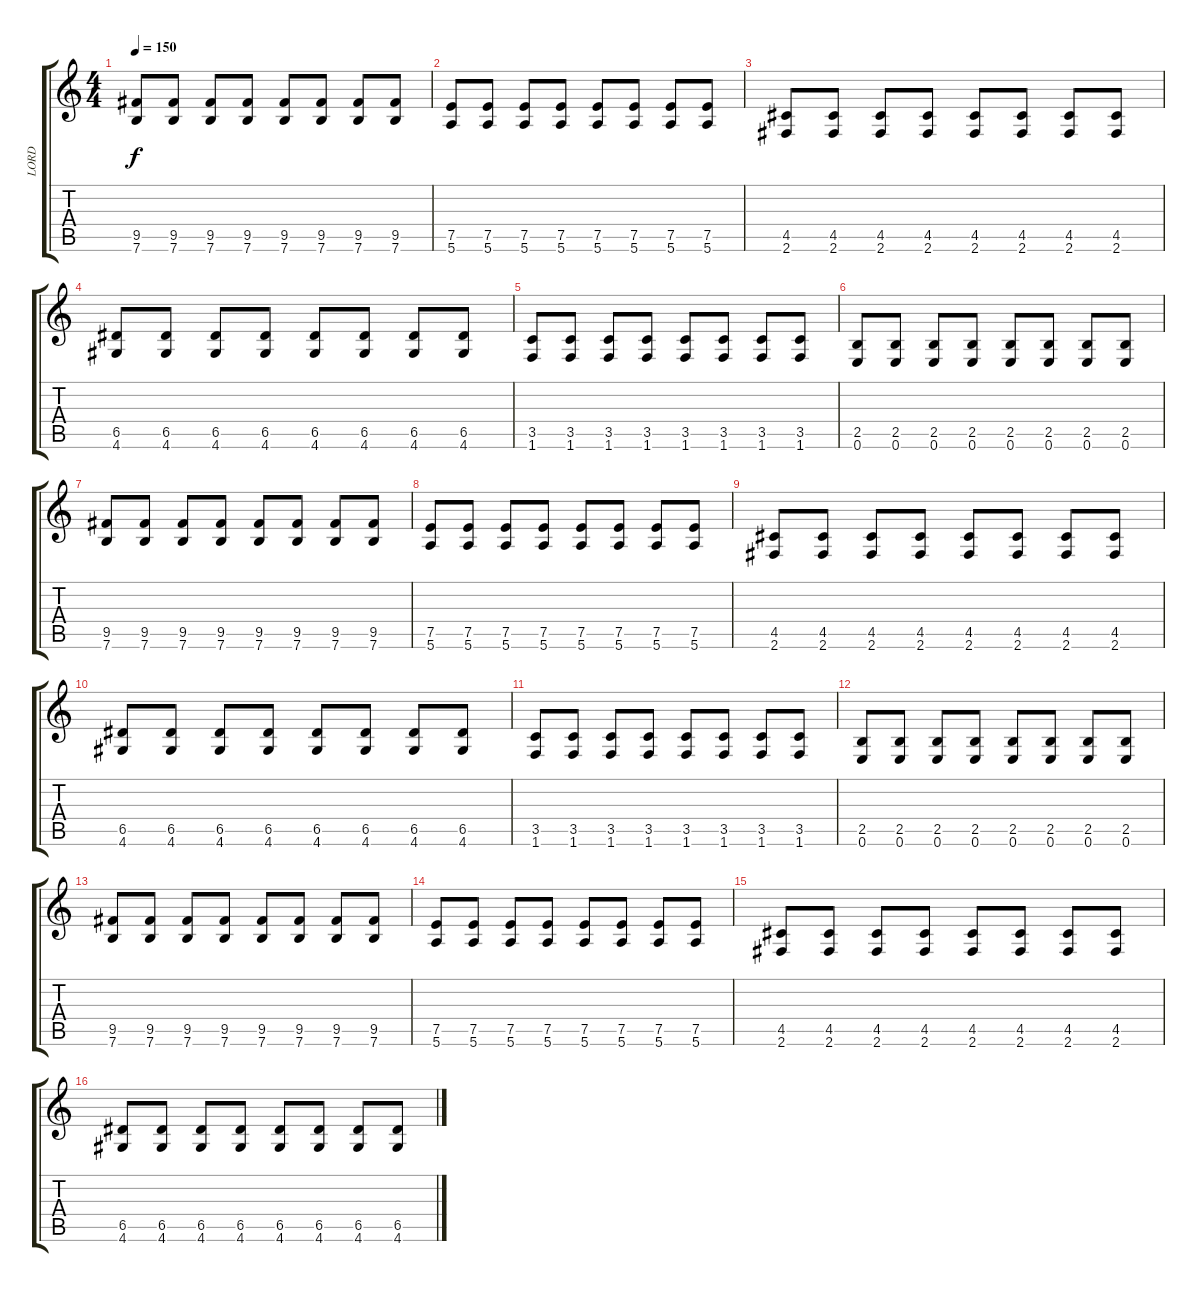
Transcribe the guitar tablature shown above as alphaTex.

\track ("LORD" "LORD") {instrument distortionguitar}
\staff {score tabs}
\tuning (E4 B3 G3 D3 A2 E2) {hide}
\ts (4 4)
\tempo 150
\clef g2
\ks c
(9.5 7.6).8{dy f instrument distortionguitar} (9.5 7.6).8 (9.5 7.6).8 (9.5 7.6).8 (9.5 7.6).8 (9.5 7.6).8 (9.5 7.6).8 (9.5 7.6).8 |
(7.5 5.6).8 (7.5 5.6).8 (7.5 5.6).8 (7.5 5.6).8 (7.5 5.6).8 (7.5 5.6).8 (7.5 5.6).8 (7.5 5.6).8 |
(4.5 2.6).8 (4.5 2.6).8 (4.5 2.6).8 (4.5 2.6).8 (4.5 2.6).8 (4.5 2.6).8 (4.5 2.6).8 (4.5 2.6).8 |
(6.5 4.6).8 (6.5 4.6).8 (6.5 4.6).8 (6.5 4.6).8 (6.5 4.6).8 (6.5 4.6).8 (6.5 4.6).8 (6.5 4.6).8 |
(3.5 1.6).8 (3.5 1.6).8 (3.5 1.6).8 (3.5 1.6).8 (3.5 1.6).8 (3.5 1.6).8 (3.5 1.6).8 (3.5 1.6).8 |
(2.5 0.6).8 (2.5 0.6).8 (2.5 0.6).8 (2.5 0.6).8 (2.5 0.6).8 (2.5 0.6).8 (2.5 0.6).8 (2.5 0.6).8 |
(9.5 7.6).8 (9.5 7.6).8 (9.5 7.6).8 (9.5 7.6).8 (9.5 7.6).8 (9.5 7.6).8 (9.5 7.6).8 (9.5 7.6).8 |
(7.5 5.6).8 (7.5 5.6).8 (7.5 5.6).8 (7.5 5.6).8 (7.5 5.6).8 (7.5 5.6).8 (7.5 5.6).8 (7.5 5.6).8 |
(4.5 2.6).8 (4.5 2.6).8 (4.5 2.6).8 (4.5 2.6).8 (4.5 2.6).8 (4.5 2.6).8 (4.5 2.6).8 (4.5 2.6).8 |
(6.5 4.6).8 (6.5 4.6).8 (6.5 4.6).8 (6.5 4.6).8 (6.5 4.6).8 (6.5 4.6).8 (6.5 4.6).8 (6.5 4.6).8 |
(3.5 1.6).8 (3.5 1.6).8 (3.5 1.6).8 (3.5 1.6).8 (3.5 1.6).8 (3.5 1.6).8 (3.5 1.6).8 (3.5 1.6).8 |
(2.5 0.6).8 (2.5 0.6).8 (2.5 0.6).8 (2.5 0.6).8 (2.5 0.6).8 (2.5 0.6).8 (2.5 0.6).8 (2.5 0.6).8 |
(9.5 7.6).8 (9.5 7.6).8 (9.5 7.6).8 (9.5 7.6).8 (9.5 7.6).8 (9.5 7.6).8 (9.5 7.6).8 (9.5 7.6).8 |
(7.5 5.6).8 (7.5 5.6).8 (7.5 5.6).8 (7.5 5.6).8 (7.5 5.6).8 (7.5 5.6).8 (7.5 5.6).8 (7.5 5.6).8 |
(4.5 2.6).8 (4.5 2.6).8 (4.5 2.6).8 (4.5 2.6).8 (4.5 2.6).8 (4.5 2.6).8 (4.5 2.6).8 (4.5 2.6).8 |
(6.5 4.6).8 (6.5 4.6).8 (6.5 4.6).8 (6.5 4.6).8 (6.5 4.6).8 (6.5 4.6).8 (6.5 4.6).8 (6.5 4.6).8
